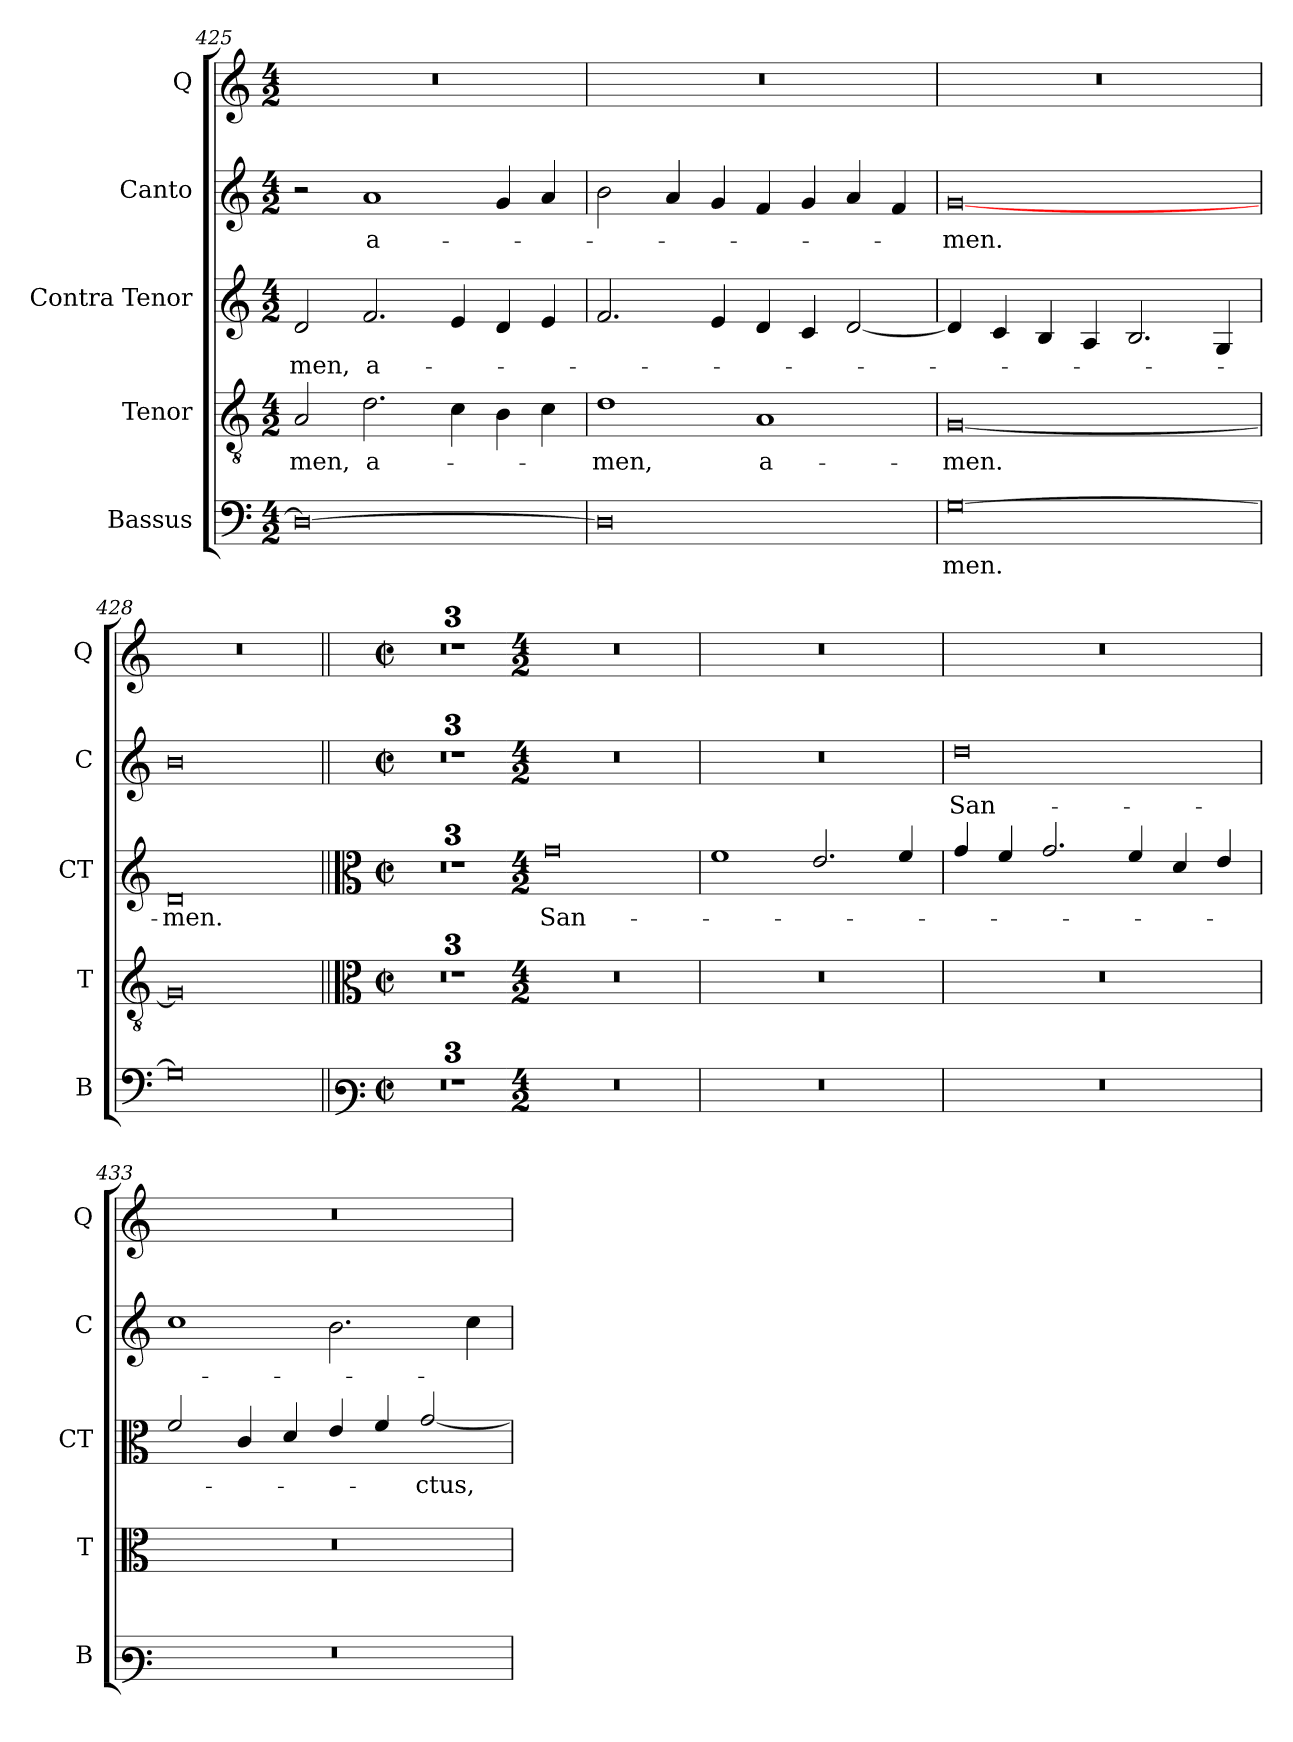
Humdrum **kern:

**kern	**text	**kern	**text	**kern	**text	**kern	**text	**kern
*part5	*part5	*part4	*part4	*part3	*part3	*part2	*part2	*part1
*staff5	*staff5	*staff4	*staff4	*staff3	*staff3	*staff2	*staff2	*staff1
*I"Bassus	*	*I"Tenor	*	*I"Contra Tenor	*	*I"Canto	*	*I"Q
*I'B	*	*I'T	*	*I'CT	*	*I'C	*	*I'Q
*clefF4	*	*clefGv2	*	*clefG2	*	*clefG2	*	*clefG2
*k[]	*	*k[]	*	*k[]	*	*k[]	*	*k[]
*C:	*	*C:	*	*C:	*	*C:	*	*C:
*M4/2	*	*M4/2	*	*M4/2	*	*M4/2	*	*M4/2
=425	=425	=425	=425	=425	=425	=425	=425	=425
!	!	!	!LO:LY:b	!	!	!	!	!
!	!	!	!	!	!LO:LY:b	!	!	!
0D_	.	2A/	-men,	2d/	-men,	2r	.	0r
!	!	!	!LO:LY:b	!	!	!	!	!
!	!	!	!	!	!LO:LY:b	!	!	!
!	!	!	!	!	!	!	!LO:LY:b	!
.	.	2.d\	a-	2.f/	a-	1a	a-	.
.	.	4c\	.	4e/	.	.	.	.
.	.	4B\	.	4d/	.	4g/	.	.
.	.	4c\	.	4e/	.	4a/	.	.
=426	=426	=426	=426	=426	=426	=426	=426	=426
!	!	!	!LO:LY:b	!	!	!	!	!
0D]	.	1d	-men,	2.f/	.	2b\	.	0r
.	.	.	.	.	.	4a/	.	.
.	.	.	.	4e/	.	4g/	.	.
!	!	!	!LO:LY:b	!	!	!	!	!
.	.	1A	a-	4d/	.	4f/	.	.
.	.	.	.	4c/	.	4g/	.	.
.	.	.	.	[2d/	.	4a/	.	.
.	.	.	.	.	.	4f/	.	.
=427	=427	=427	=427	=427	=427	=427	=427	=427
!	!LO:LY:b	!	!	!	!	!	!	!
!	!	!	!LO:LY:b	!	!	!	!	!
!	!	!	!	!	!	!	!LO:LY:b	!
[0G	-men.	[0G	-men.	4d/]	.	[0g	-men.	0r
.	.	.	.	4c/	.	.	.	.
.	.	.	.	4B/	.	.	.	.
.	.	.	.	4A/	.	.	.	.
.	.	.	.	2.B/	.	.	.	.
.	.	.	.	4G/	.	.	.	.
=428	=428	=428	=428	=428	=428	=428	=428	=428
!	!	!	!	!	!LO:LY:b	!	!	!
0G]	.	0G]	.	0d	-men.	0b	.	0r
!!LO:PB:g=z
=428X6||	=428X6||	=428X6||	=428X6||	=428X6||	=428X6||	=428X6||	=428X6||	=428X6||
*clefF3	*	*clefC3	*	*clefC3	*	*	*	*
*M2/2	*	*M2/2	*	*M2/2	*	*M2/2	*	*M2/2
*met(c|)	*	*met(c|)	*	*met(c|)	*	*met(c|)	*	*met(c|)
1ryy	.	1ryy	.	1ryy	.	1ryy	.	1r
=429	=429	=429	=429	=429	=429	=429	=429	=429
*M2/2	*	*M2/2	*	*M2/2	*	*M2/2	*	*M2/2
1ryy	.	1ryy	.	1ryy	.	1ryy	.	1r
=430	=430	=430	=430	=430	=430	=430	=430	=430
*clefF4	*	*clefGv2	*	*clefG2	*	*	*	*
1ryy	.	1ryy	.	1ryy	.	1ryy	.	1r
=430X7-	=430X7-	=430X7-	=430X7-	=430X7-	=430X7-	=430X7-	=430X7-	=430X7-
*M4/2	*	*M4/2	*	*M4/2	*	*M4/2	*	*M4/2
!	!	!	!	!	!LO:LY:b	!	!	!
0r	.	0r	.	0g	San-	0r	.	0r
=431	=431	=431	=431	=431	=431	=431	=431	=431
0r	.	0r	.	1f	.	0r	.	0r
.	.	.	.	2.e/	.	.	.	.
.	.	.	.	4f/	.	.	.	.
=432	=432	=432	=432	=432	=432	=432	=432	=432
!	!	!	!	!	!	!	!LO:LY:b	!
0r	.	0r	.	4g/	.	0dd	San-	0r
.	.	.	.	4f/	.	.	.	.
.	.	.	.	2.g/	.	.	.	.
.	.	.	.	4f/	.	.	.	.
.	.	.	.	4d/	.	.	.	.
.	.	.	.	4e/	.	.	.	.
=433	=433	=433	=433	=433	=433	=433	=433	=433
0r	.	0r	.	2f/	.	1cc	.	0r
.	.	.	.	4c/	.	.	.	.
.	.	.	.	4d/	.	.	.	.
.	.	.	.	4e/	.	2.b\	.	.
.	.	.	.	4f/	.	.	.	.
!	!	!	!	!	!LO:LY:b	!	!	!
.	.	.	.	[2g/	-ctus,	.	.	.
.	.	.	.	.	.	4cc\	.	.
=	=	=	=	=	=	=	=	=
*-	*-	*-	*-	*-	*-	*-	*-	*-
